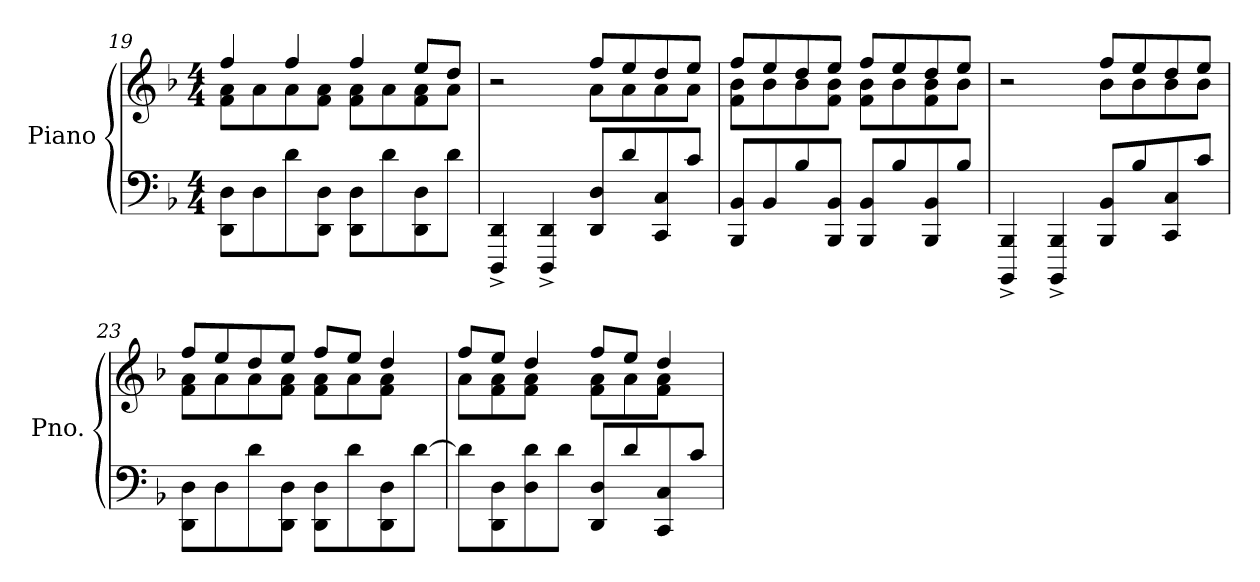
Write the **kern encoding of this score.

**kern	**kern
*part1	*part1
*staff2	*staff1
*I"Piano	*
*I'Pno.	*
!!LO:LB:g=z
*clefF4	*clefG2
*k[b-]	*k[b-]
*M4/4	*M4/4
=19	=19
*	*^
8DD\ 8D\L	4ff/	8f\ 8a\L
8D\	.	8a\
8d\	4ff/	8a\
8DD\ 8D\J	.	8f\ 8a\J
8DD\ 8D\L	4ff/	8f\ 8a\L
8d\	.	8a\
8DD\ 8D\	8ee/L	8f\ 8a\
8d\J	8dd/J	8a\J
=20	=20	=20
4DDD/^ 4DD/^	2r	2ryy
4DDD/^ 4DD/^	.	.
8DD/ 8D/L	8ff/L	8a\L
8d/	8ee/	8a\
8CC/ 8C/	8dd/	8a\
8c/J	8ee/J	8a\J
=21	=21	=21
8BBB-/ 8BB-/L	8ff/L	8f\ 8b-\L
8BB-/	8ee/	8b-\
8B-/	8dd/	8b-\
8BBB-/ 8BB-/J	8ee/J	8f\ 8b-\J
8BBB-/ 8BB-/L	8ff/L	8f\ 8b-\L
8B-/	8ee/	8b-\
8BBB-/ 8BB-/	8dd/	8f\ 8b-\
8B-/J	8ee/J	8b-\J
=22	=22	=22
4BBBB-/^ 4BBB-/^	2r	2ryy
4BBBB-/^ 4BBB-/^	.	.
8BBB-/ 8BB-/L	8ff/L	8b-\L
8B-/	8ee/	8b-\
8CC/ 8C/	8dd/	8b-\
8c/J	8ee/J	8b-\J
=23	=23	=23
8DD\ 8D\L	8ff/L	8f\ 8a\L
8D\	8ee/	8a\
8d\	8dd/	8a\
8DD\ 8D\J	8ee/J	8f\ 8a\J
8DD\ 8D\L	8ff/L	8f\ 8a\L
8d\	8ee/J	8a\
8DD\ 8D\	4dd/	8f\ 8a\J
[8d\J	.	8ryy
!!LO:PB:g=z	!!
=24	=24	=24
8d\L]	8ff/L	8a\L
8DD\ 8D\	8ee/J	8f\ 8a\
8D\ 8d\	4dd/	8f\ 8a\J
8d\J	.	8ryy
8DD/ 8D/L	8ff/L	8f\ 8a\L
8d/	8ee/J	8a\
8CC/ 8C/	4dd/	8f\ 8a\J
8c/J	.	8ryy
*	*v	*v
=	=
*-	*-
